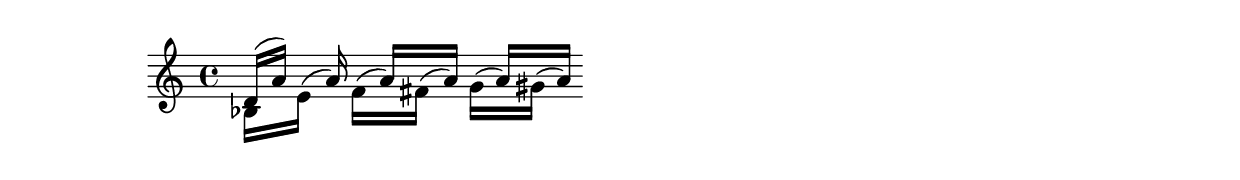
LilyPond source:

%% DO NOT EDIT this file manually; it is automatically
%% generated from LSR http://lsr.dsi.unimi.it
%% Make any changes in LSR itself, or in Documentation/snippets/new/ ,
%% and then run scripts/auxiliar/makelsr.py
%%
%% This file is in the public domain.
\version "2.14.2"

\header {
  lsrtags = "expressive-marks, keyboards, real-music, unfretted-strings, connecting-notes"

%% Translation of GIT committish: b482c3e5b56c3841a88d957e0ca12964bd3e64fa
  texidoces = "
En determinadas situaciones es necesario crear ligaduras de
expresión entre notas que están en voces distintas.

La solución es añadir notas invisibles a una de las voces
utilizando @code{\\hideNotes}.

Este ejemplo es el compás 235 de la Chacona de la segunda Partita
para violín solo, BWV 1004, de Bach.

"
  doctitlees = "Hacer ligaduras entre voces distintas"

%% Translation of GIT committish: f5cfaf8ef4ac347702f554af0944ef0d8396e73a
  texidocfr = "
Dans certaines situations, il peut être nécessaire de lier des notes
appartenant à des voix différentes.

La solution consiste à ajouter une note invisible dans l'une des voix, à
l'aide de la commande @code{\\hideNotes}.

Voici par exemple la mesure 235 de la chaconne de la seconde partita
pour violon solo, BWV 1004, de Bach.

"
  doctitlefr = "Création d'une liaison entre plusieurs voix"

  texidoc = "
In some situations, it may be necessary to create slurs between notes
from different voices.

The solution is to add invisible notes to one of the voices, using
@code{\\hideNotes}.

This example is measure 235 of the Ciaconna from Bach's 2nd Partita for
solo violin, BWV 1004.

"
  doctitle = "Creating slurs across voices"
} % begin verbatim


\relative c' {
  <<
    {
      d16( a') s a s a[ s a] s a[ s a]
    }
    \\
    {
      \slurUp
      bes,16[ s e](
      \hideNotes a)
      \unHideNotes f[(
      \hideNotes a)
      \unHideNotes fis](
      \hideNotes a)
      \unHideNotes g[(
      \hideNotes a)
      \unHideNotes gis](
      \hideNotes a)
    }
  >>
}

